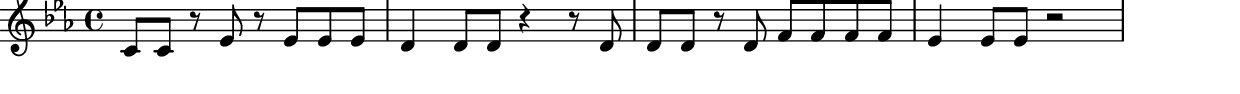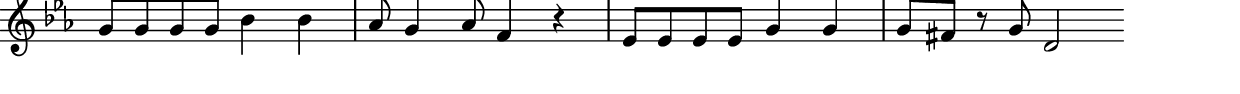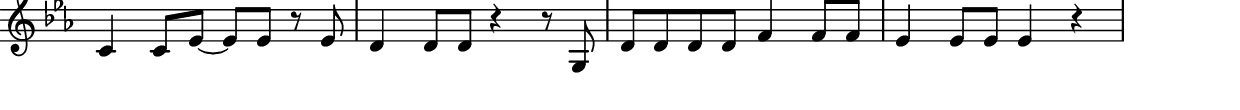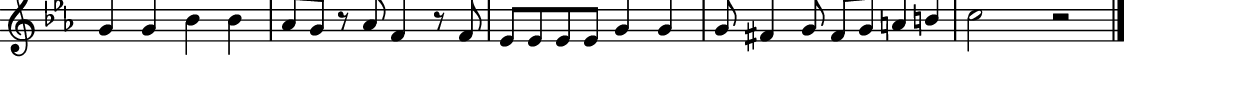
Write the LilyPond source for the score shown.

% MusicXML to Lilypond converter by Kovi

szovegAAA = \lyricmode {  "Van" "egy" "kék" "tó"  \skip 4 "a" "fák" "a" -- "latt," "ha" "be" -- "le" "szem" "le" -- "hû" -- "ti" "a" "lá" -- "ba" -- "mat," "száj" -- "ber" -- "gye" -- "rek" "kér" -- "jél" "bo" -- "csá" -- "nat" -- "ot," "mert" "nem" "mut" -- "atom" "meg" "a" "ka" -- "csá" -- "mat" "ott."  \skip 4  \skip 4  \skip 4  \skip 4  \skip 4  \skip 4  \skip 4  \skip 4  \skip 4  \skip 4  \skip 4  \skip 4  \skip 4  \skip 4  \skip 4  \skip 4  \skip 4  \skip 4  \skip 4  \skip 4  \skip 4  \skip 4  \skip 4  \skip 4  \skip 4  \skip 4  \skip 4  \skip 4  \skip 4  \skip 4  \skip 4  \skip 4  \skip 4  \skip 4  \skip 4  \skip 4  \skip 4  \skip 4  \skip 4  \skip 4  \skip 4  \skip 4  }

% Analyzing...
% 1 parts
% 1 Staff
% forceBassClefActive = 
melody = {
% 99 notes in the part
% 1 voices

\new Staff
\new Voice {
% 99 notes
% 17 mesaures

% Measure 1
\clef "treble"
\key ees \major
\time 4/4 
c'8 c'8 r8 ees'8 r8 ees'8 ees'8 ees'8 
% Measure 2
d'4 d'8 d'8 r4 r8 d'8 
% Measure 3
d'8 d'8 r8 d'8 f'8 f'8 f'8 f'8 
% Measure 4
ees'4 ees'8 ees'8 r2 
% Measure 5
g'8 g'8 g'8 g'8 bes'4 bes'4 
% Measure 6
aes'8 g'4 aes'8 f'4 r4 
% Measure 7
ees'8 ees'8 ees'8 ees'8 g'4 g'4 
% Measure 8
g'8 fis'8 r8 g'8 d'2 \bar ":|" 
% Measure 9
\break
c'4 c'8 ees'8~ ees'8 ees'8 r8 ees'8 
% Measure 10
d'4 d'8 d'8 r4 r8 g8 
% Measure 11
d'8 d'8 d'8 d'8 f'4 f'8 f'8 
% Measure 12
ees'4 ees'8 ees'8 ees'4 r4 
% Measure 13
g'4 g'4 bes'4 bes'4 
% Measure 14
aes'8 g'8 r8 aes'8 f'4 r8 f'8 
% Measure 15
ees'8 ees'8 ees'8 ees'8 g'4 g'4 
% Measure 16
g'8 fis'4 g'8 fis'8 g'8 a'8 b'8 
% Measure 17
c''2 r2 \bar "|." 
} % voice
} % melody


harmonies = \chordmode {
% 17 chords
\germanChords
c4:m s4 s4 s4 g4 s4 s4 s4 g4 s4 s4 s4 c4:m s4 s4 s4 c4:m s4 s4 s4 f4:m s4 s4 s4 c4:m s4 s4 s4 g4 s4 s4 s4 c4:m s4 s4 s4 g4 s4 s4 s4 g4 s4 s4 s4 c4:m s4 s4 s4 c4:m s4 s4 s4 f4:m s4 s4 s4 c4:m s4 s4 s4 g4 s4 s4 s4 c4:m
}

\include "../../definitions.ly"
